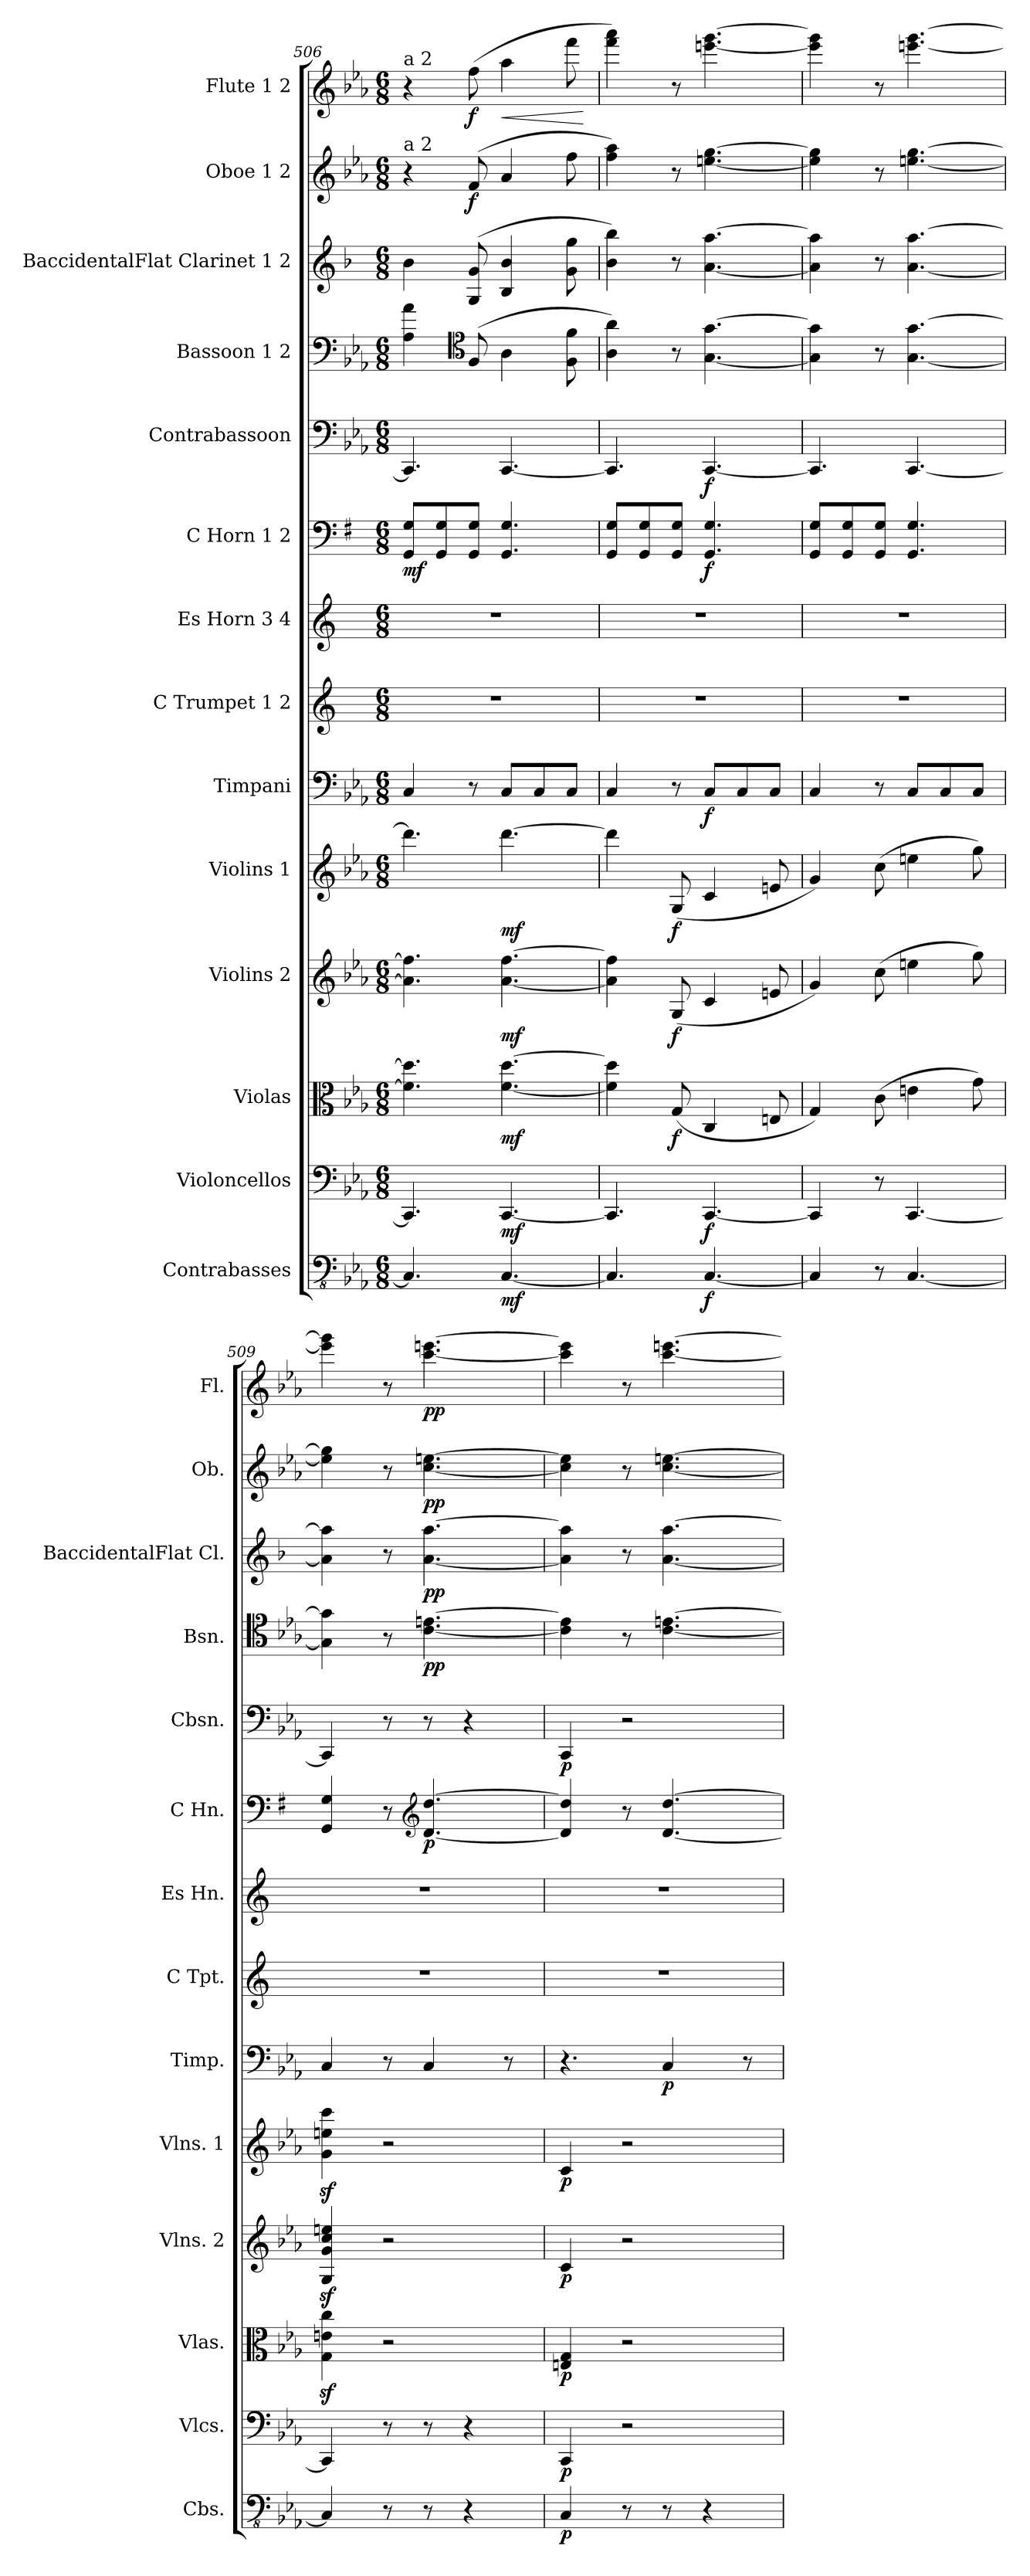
**kern	**dynam	**kern	**dynam	**kern	**dynam	**kern	**dynam	**kern	**dynam	**kern	**dynam	**kern	**kern	**kern	**dynam	**kern	**dynam	**kern	**dynam	**kern	**dynam	**kern	**dynam	**kern	**dynam
*part14	*part14	*part13	*part13	*part12	*part12	*part11	*part11	*part10	*part10	*part9	*part9	*part8	*part7	*part6	*part6	*part5	*part5	*part4	*part4	*part3	*part3	*part2	*part2	*part1	*part1
*staff14	*staff14	*staff13	*staff13	*staff12	*staff12	*staff11	*staff11	*staff10	*staff10	*staff9	*staff9	*staff8	*staff7	*staff6	*staff6	*staff5	*staff5	*staff4	*staff4	*staff3	*staff3	*staff2	*staff2	*staff1	*staff1
*I"Contrabasses	*	*I"Violoncellos	*	*I"Violas	*	*I"Violins 2	*	*I"Violins 1	*	*I"Timpani	*	*I"C Trumpet 1 2	*I"Es Horn 3 4	*I"C Horn 1 2	*	*I"Contrabassoon	*	*I"Bassoon 1 2	*	*I"BaccidentalFlat Clarinet 1 2	*	*I"Oboe 1 2	*	*I"Flute  1 2	*
*I'Cbs.	*	*I'Vlcs.	*	*I'Vlas.	*	*I'Vlns. 2	*	*I'Vlns. 1	*	*I'Timp.	*	*I'C Tpt.	*I'Es Hn.	*I'C Hn.	*	*I'Cbsn.	*	*I'Bsn.	*	*I'BaccidentalFlat Cl.	*	*I'Ob.	*	*I'Fl.	*
*clefFv4	*	*clefF4	*	*clefC3	*	*clefG2	*	*clefG2	*	*clefF4	*	*clefG2	*clefG2	*clefF4	*	*clefF4	*	*clefF4	*	*clefG2	*	*clefG2	*	*clefG2	*
*	*	*	*	*	*	*	*	*	*	*	*	*	*ITrd5c9	*ITrd4c7	*	*ITrd7c12	*	*	*	*ITrd1c2	*	*	*	*	*
*k[b-e-a-]	*	*k[b-e-a-]	*	*k[b-e-a-]	*	*k[b-e-a-]	*	*k[b-e-a-]	*	*k[b-e-a-]	*	*k[]	*k[b-e-a-]	*k[]	*	*k[b-e-a-]	*	*k[b-e-a-]	*	*k[b-e-a-]	*	*k[b-e-a-]	*	*k[b-e-a-]	*
*M6/8	*	*M6/8	*	*M6/8	*	*M6/8	*	*M6/8	*	*M6/8	*	*M6/8	*M6/8	*M6/8	*	*M6/8	*	*M6/8	*	*M6/8	*	*M6/8	*	*M6/8	*
=506	=506	=506	=506	=506	=506	=506	=506	=506	=506	=506	=506	=506	=506	=506	=506	=506	=506	=506	=506	=506	=506	=506	=506	=506	=506
!	!	!	!	!	!	!	!	!	!	!	!	!	!	!	!	!	!	!	!	!	!	!	!	!LO:TX:a:t=a 2	!
!	!	!	!	!	!	!	!	!	!	!	!	!	!	!	!	!	!	!	!	!	!	!LO:TX:a:t=a 2	!	!	!
!	!	!	!	!	!	!	!	!	!	!	!	!	!	!	!LO:DY:b	!	!	!	!	!	!	!	!	!	!
4.CC/]	.	4.CC/]	.	4.f\] 4.dd\]	.	4.a-\] 4.ff\]	.	4.ddd\]	.	4C/	.	2.r	2.r	8CC/ 8C/L	mf	4.CCC/]	.	4A-\ 4a-\	.	4a-\	.	4r	.	4r	.
.	.	.	.	.	.	.	.	.	.	.	.	.	.	8CC/ 8C/	.	.	.	.	.	.	.	.	.	.	.
*	*	*	*	*	*	*	*	*	*	*	*	*	*	*	*	*	*	*clefC4	*	*	*	*	*	*	*
!	!	!	!	!	!	!	!	!	!	!	!	!	!	!	!	!	!	!	!	!	!	!	!LO:DY:b	!	!LO:DY:b
.	.	.	.	.	.	.	.	.	.	8r	.	.	.	8CC/ 8C/J	.	.	.	(8F/	.	(8F/ 8f/	.	(8f/	f	(8ff\	f
!	!LO:DY:b	!	!LO:DY:b	!	!LO:DY:b	!	!LO:DY:b	!	!LO:DY:b	!	!	!	!	!	!	!	!	!	!	!	!	!	!	!	!LO:HP:b
[4.CC/	mf	[4.CC/	mf	[4.f\ [4.dd\	mf	[4.a-\ [4.ff\	mf	[4.ddd\	mf	8C/L	.	.	.	4.CC/ 4.C/	.	[4.CCC/	.	4A-\	.	4A-/ 4a-/	.	4a-/	.	4aa-\	<
.	.	.	.	.	.	.	.	.	.	8C/	.	.	.	.	.	.	.	.	.	.	.	.	.	.	.
.	.	.	.	.	.	.	.	.	.	8C/J	.	.	.	.	.	.	.	8F\ 8f\	.	8f\ 8ff\	.	8ff\	.	8fff\	.
.	.	.	.	.	.	.	.	.	.	.	.	.	.	.	.	.	.	.	.	.	.	.	.	.	[
=507	=507	=507	=507	=507	=507	=507	=507	=507	=507	=507	=507	=507	=507	=507	=507	=507	=507	=507	=507	=507	=507	=507	=507	=507	=507
4.CC/]	.	4.CC/]	.	4f\] 4dd\]	.	4a-\] 4ff\]	.	4ddd\]	.	4C/	.	2.r	2.r	8CC/ 8C/L	.	4.CCC/]	.	4A-\ 4a-\)	.	4a-\ 4aa-\)	.	4ff\ 4aa-\)	.	4fff\ 4aaa-\)	.
.	.	.	.	.	.	.	.	.	.	.	.	.	.	8CC/ 8C/	.	.	.	.	.	.	.	.	.	.	.
!	!	!	!	!	!LO:DY:b	!	!LO:DY:b	!	!LO:DY:b	!	!	!	!	!	!	!	!	!	!	!	!	!	!	!	!
.	.	.	.	(8G/	f	(8G/	f	(8G/	f	8r	.	.	.	8CC/ 8C/J	.	.	.	8r	.	8r	.	8r	.	8r	.
!	!LO:DY:b	!	!LO:DY:b	!	!	!	!	!	!	!	!LO:DY:b	!	!	!	!LO:DY:b	!	!LO:DY:b	!	!	!	!	!	!	!	!
[4.CC/	f	[4.CC/	f	4C/	.	4c/	.	4c/	.	8C/L	f	.	.	4.CC/ 4.C/	f	[4.CCC/	f	[4.G\ [4.g\	.	[4.g\ [4.gg\	.	[4.een\ [4.gg\	.	[4.eeen\ [4.ggg\	.
.	.	.	.	.	.	.	.	.	.	8C/	.	.	.	.	.	.	.	.	.	.	.	.	.	.	.
.	.	.	.	8En/	.	8en/	.	8en/	.	8C/J	.	.	.	.	.	.	.	.	.	.	.	.	.	.	.
!!LO:PB:g=z
=508	=508	=508	=508	=508	=508	=508	=508	=508	=508	=508	=508	=508	=508	=508	=508	=508	=508	=508	=508	=508	=508	=508	=508	=508	=508
4CC/]	.	4CC/]	.	4G/)	.	4g/)	.	4g/)	.	4C/	.	2.r	2.r	8CC/ 8C/L	.	4.CCC/]	.	4G\] 4g\]	.	4g\] 4gg\]	.	4ee\] 4gg\]	.	4eee\] 4ggg\]	.
.	.	.	.	.	.	.	.	.	.	.	.	.	.	8CC/ 8C/	.	.	.	.	.	.	.	.	.	.	.
8r	.	8r	.	(8c\	.	(8cc\	.	(8cc\	.	8r	.	.	.	8CC/ 8C/J	.	.	.	8r	.	8r	.	8r	.	8r	.
[4.CC/	.	[4.CC/	.	4en\	.	4een\	.	4een\	.	8C/L	.	.	.	4.CC/ 4.C/	.	[4.CCC/	.	[4.G\ [4.g\	.	[4.g\ [4.gg\	.	[4.een\ [4.gg\	.	[4.eeen\ [4.ggg\	.
.	.	.	.	.	.	.	.	.	.	8C/	.	.	.	.	.	.	.	.	.	.	.	.	.	.	.
.	.	.	.	8g\)	.	8gg\)	.	8gg\)	.	8C/J	.	.	.	.	.	.	.	.	.	.	.	.	.	.	.
=509	=509	=509	=509	=509	=509	=509	=509	=509	=509	=509	=509	=509	=509	=509	=509	=509	=509	=509	=509	=509	=509	=509	=509	=509	=509
4CC/]	.	4CC/]	.	4G\z< 4en\z< 4cc\z<	.	4G/z< 4g/z< 4cc/z< 4een/z<	.	4g\z< 4een\z< 4ccc\z<	.	4C/	.	2.r	2.r	4CC/ 4C/	.	4CCC/]	.	4G\] 4g\]	.	4g\] 4gg\]	.	4ee\] 4gg\]	.	4eee\] 4ggg\]	.
8r	.	8r	.	2r	.	2r	.	2r	.	8r	.	.	.	8r	.	8r	.	8r	.	8r	.	8r	.	8r	.
*	*	*	*	*	*	*	*	*	*	*	*	*	*	*clefG2	*	*	*	*	*	*	*	*	*	*	*
!	!	!	!	!	!	!	!	!	!	!	!	!	!	!	!LO:DY:b	!	!	!	!LO:DY:b	!	!	!	!	!	!
!	!	!	!	!	!	!	!	!	!	!	!	!	!	!	!	!	!	!	!LO:DY:n=1:b	!	!LO:DY:b	!	!	!	!
!	!	!	!	!	!	!	!	!	!	!	!	!	!	!	!	!	!	!	!	!	!LO:DY:n=1:b	!	!LO:DY:b	!	!
!	!	!	!	!	!	!	!	!	!	!	!	!	!	!	!	!	!	!	!	!	!	!	!LO:DY:n=1:b	!	!LO:DY:b
!	!	!	!	!	!	!	!	!	!	!	!	!	!	!	!	!	!	!	!	!	!	!	!	!	!LO:DY:n=1:b
8r	.	8r	.	.	.	.	.	.	.	4C/	.	.	.	[4.G/ [4.g/	p	8r	.	[4.c\ [4.en\	p p	[4.g\ [4.gg\	p p	[4.cc\ [4.een\	p p	[4.ccc\ [4.eeen\	p p
4r	.	4r	.	.	.	.	.	.	.	.	.	.	.	.	.	4r	.	.	.	.	.	.	.	.	.
.	.	.	.	.	.	.	.	.	.	8r	.	.	.	.	.	.	.	.	.	.	.	.	.	.	.
=510	=510	=510	=510	=510	=510	=510	=510	=510	=510	=510	=510	=510	=510	=510	=510	=510	=510	=510	=510	=510	=510	=510	=510	=510	=510
!	!LO:DY:b	!	!LO:DY:b	!	!LO:DY:b	!	!LO:DY:b	!	!LO:DY:b	!	!	!	!	!	!	!	!LO:DY:b	!	!	!	!	!	!	!	!
4CC/	p	4CC/	p	4En/ 4G/	p	4c/	p	4c/	p	4.r	.	2.r	2.r	4G/] 4g/]	.	4CCC/	p	4c\] 4e\]	.	4g\] 4gg\]	.	4cc\] 4ee\]	.	4ccc\] 4eee\]	.
8r	.	2r	.	2r	.	2r	.	2r	.	.	.	.	.	8r	.	2r	.	8r	.	8r	.	8r	.	8r	.
!	!	!	!	!	!	!	!	!	!	!	!LO:DY:b	!	!	!	!	!	!	!	!	!	!	!	!	!	!
8r	.	.	.	.	.	.	.	.	.	4C/	p	.	.	[4.G/ [4.g/	.	.	.	[4.c\ [4.en\	.	[4.g\ [4.gg\	.	[4.cc\ [4.een\	.	[4.ccc\ [4.eeen\	.
4r	.	.	.	.	.	.	.	.	.	.	.	.	.	.	.	.	.	.	.	.	.	.	.	.	.
.	.	.	.	.	.	.	.	.	.	8r	.	.	.	.	.	.	.	.	.	.	.	.	.	.	.
=	=	=	=	=	=	=	=	=	=	=	=	=	=	=	=	=	=	=	=	=	=	=	=	=	=
*-	*-	*-	*-	*-	*-	*-	*-	*-	*-	*-	*-	*-	*-	*-	*-	*-	*-	*-	*-	*-	*-	*-	*-	*-	*-
